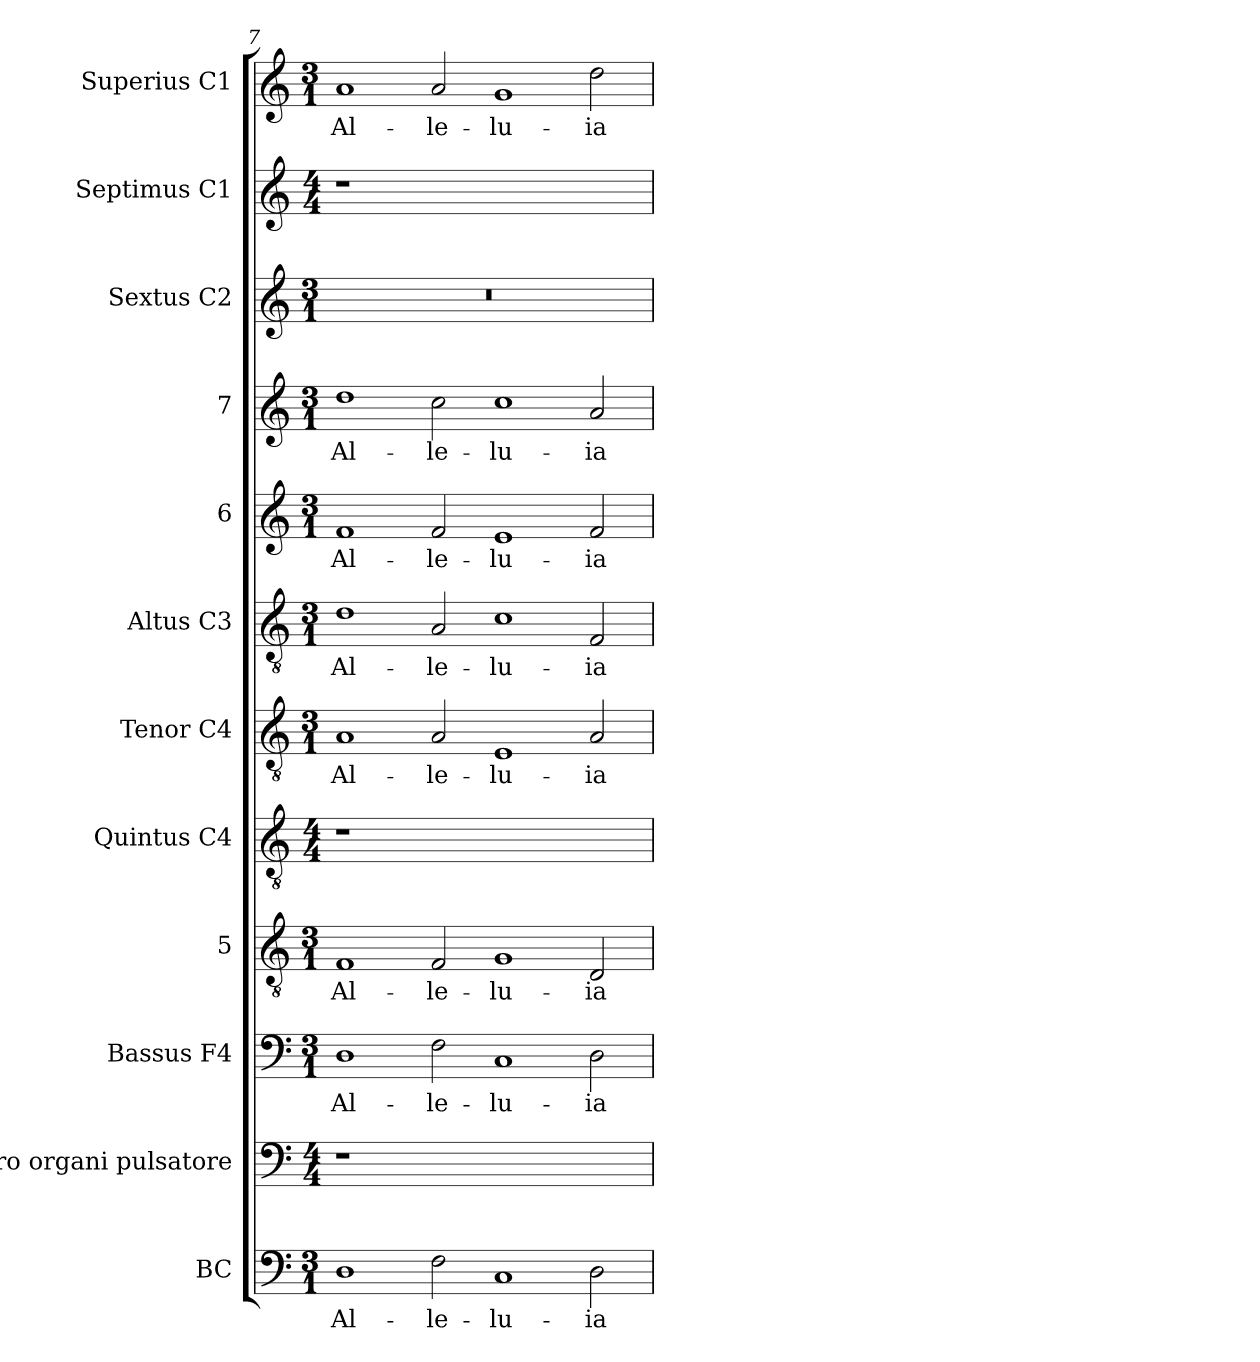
**kern	**text	**kern	**kern	**text	**kern	**text	**kern	**kern	**text	**kern	**text	**kern	**text	**kern	**text	**kern	**kern	**kern	**text
*part12	*part12	*part11	*part10	*part10	*part9	*part9	*part8	*part7	*part7	*part6	*part6	*part5	*part5	*part4	*part4	*part3	*part2	*part1	*part1
*staff12	*staff12	*staff11	*staff10	*staff10	*staff9	*staff9	*staff8	*staff7	*staff7	*staff6	*staff6	*staff5	*staff5	*staff4	*staff4	*staff3	*staff2	*staff1	*staff1
*I"BC	*	*I"pro organi  pulsatore	*I"Bassus  F4	*	*I"5	*	*I"Quintus  C4	*I"Tenor  C4	*	*I"Altus  C3	*	*I"6	*	*I"7	*	*I"Sextus  C2	*I"Septimus  C1	*I"Superius  C1	*
*I'BC	*	*	*I'B	*	*	*	*	*I'T	*	*I'A	*	*	*	*	*	*I'S	*	*I'S	*
*clefF4	*	*clefF4	*clefF4	*	*clefGv2	*	*clefGv2	*clefGv2	*	*clefGv2	*	*clefG2	*	*clefG2	*	*clefG2	*clefG2	*clefG2	*
*k[]	*	*k[]	*k[]	*	*k[]	*	*k[]	*k[]	*	*k[]	*	*k[]	*	*k[]	*	*k[]	*k[]	*k[]	*
*C:	*	*C:	*C:	*	*C:	*	*C:	*C:	*	*C:	*	*C:	*	*C:	*	*C:	*C:	*C:	*
*M3/1	*	*M4/4	*M3/1	*	*M3/1	*	*M4/4	*M3/1	*	*M3/1	*	*M3/1	*	*M3/1	*	*M3/1	*M4/4	*M3/1	*
=7	=7	=7	=7	=7	=7	=7	=7	=7	=7	=7	=7	=7	=7	=7	=7	=7	=7	=7	=7
!	!LO:LY:a:cj	!	!	!LO:LY:b:cj	!	!LO:LY:b:cj	!	!	!LO:LY:b:cj	!	!LO:LY:b:cj	!	!LO:LY:b:cj	!	!LO:LY:b:cj	!	!	!	!LO:LY:b:cj
1D	Al-	1r	1D	Al-	1F	Al-	1r	1A	Al-	1d	Al-	1f	Al-	1dd	Al-	0.r	1r	1a	Al-
!	!LO:LY:a:cj	!	!	!LO:LY:b:cj	!	!LO:LY:b:cj	!	!	!LO:LY:b:cj	!	!LO:LY:b:cj	!	!LO:LY:b:cj	!	!LO:LY:b:cj	!	!	!	!LO:LY:b:cj
2F\	-le-	0ryy	2F\	-le-	2F/	-le-	0ryy	2A/	-le-	2A/	-le-	2f/	-le-	2cc\	-le-	.	0ryy	2a/	-le-
!	!LO:LY:a:cj	!	!	!LO:LY:b:cj	!	!LO:LY:b:cj	!	!	!LO:LY:b:cj	!	!LO:LY:b:cj	!	!LO:LY:b:cj	!	!LO:LY:b:cj	!	!	!	!LO:LY:b:cj
1C	-lu-	.	1C	-lu-	1G	-lu-	.	1E	-lu-	1c	-lu-	1e	-lu-	1cc	-lu-	.	.	1g	-lu-
!	!LO:LY:a:cj	!	!	!LO:LY:b:cj	!	!LO:LY:b:cj	!	!	!LO:LY:b:cj	!	!LO:LY:b:cj	!	!LO:LY:b:cj	!	!LO:LY:b:cj	!	!	!	!LO:LY:b:cj
2D\	-ia	.	2D\	-ia	2D/	-ia	.	2A/	-ia	2F/	-ia	2f/	-ia	2a/	-ia	.	.	2dd\	-ia
=	=	=	=	=	=	=	=	=	=	=	=	=	=	=	=	=	=	=	=
*-	*-	*-	*-	*-	*-	*-	*-	*-	*-	*-	*-	*-	*-	*-	*-	*-	*-	*-	*-
